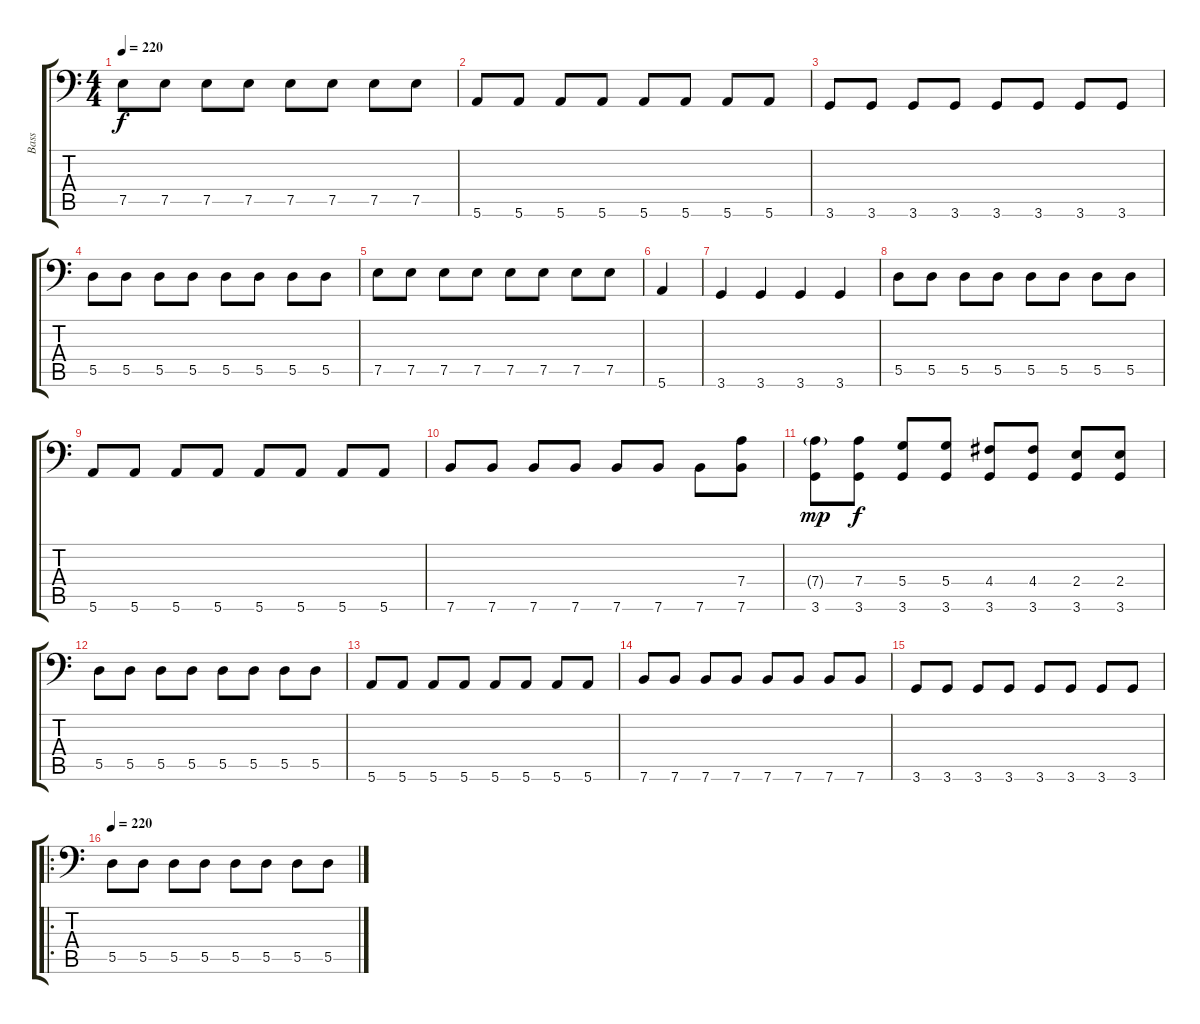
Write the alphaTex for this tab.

\track ("Bass" "Bass") {instrument electricbassfinger}
\staff {score tabs}
\tuning (E3 B2 G2 D2 A1 E1) {hide}
\ts (4 4)
\tempo 220
\clef f4
\ks c
7.5.8{dy f} 7.5.8 7.5.8 7.5.8 7.5.8 7.5.8 7.5.8 7.5.8 |
5.6.8 5.6.8 5.6.8 5.6.8 5.6.8 5.6.8 5.6.8 5.6.8 |
3.6.8 3.6.8 3.6.8 3.6.8 3.6.8 3.6.8 3.6.8 3.6.8 |
5.5.8 5.5.8 5.5.8 5.5.8 5.5.8 5.5.8 5.5.8 5.5.8 |
7.5.8 7.5.8 7.5.8 7.5.8 7.5.8 7.5.8 7.5.8 7.5.8 |
5.6.4 |
3.6.4 3.6.4 3.6.4 3.6.4 |
5.5.8 5.5.8 5.5.8 5.5.8 5.5.8 5.5.8 5.5.8 5.5.8 |
5.6.8 5.6.8 5.6.8 5.6.8 5.6.8 5.6.8 5.6.8 5.6.8 |
7.6.8 7.6.8 7.6.8 7.6.8 7.6.8 7.6.8 7.6.8 (7.4 7.6).8 |
(7.4{g} 3.6).8{dy mp} (7.4 3.6).8{dy f} (5.4 3.6).8 (5.4 3.6).8 (4.4 3.6).8 (4.4 3.6).8 (2.4 3.6).8 (2.4 3.6).8 |
5.5.8 5.5.8 5.5.8 5.5.8 5.5.8 5.5.8 5.5.8 5.5.8 |
5.6.8 5.6.8 5.6.8 5.6.8 5.6.8 5.6.8 5.6.8 5.6.8 |
7.6.8 7.6.8 7.6.8 7.6.8 7.6.8 7.6.8 7.6.8 7.6.8 |
3.6.8 3.6.8 3.6.8 3.6.8 3.6.8 3.6.8 3.6.8 3.6.8 |
\ro
\tempo 220
5.5.8 5.5.8 5.5.8 5.5.8 5.5.8 5.5.8 5.5.8 5.5.8
